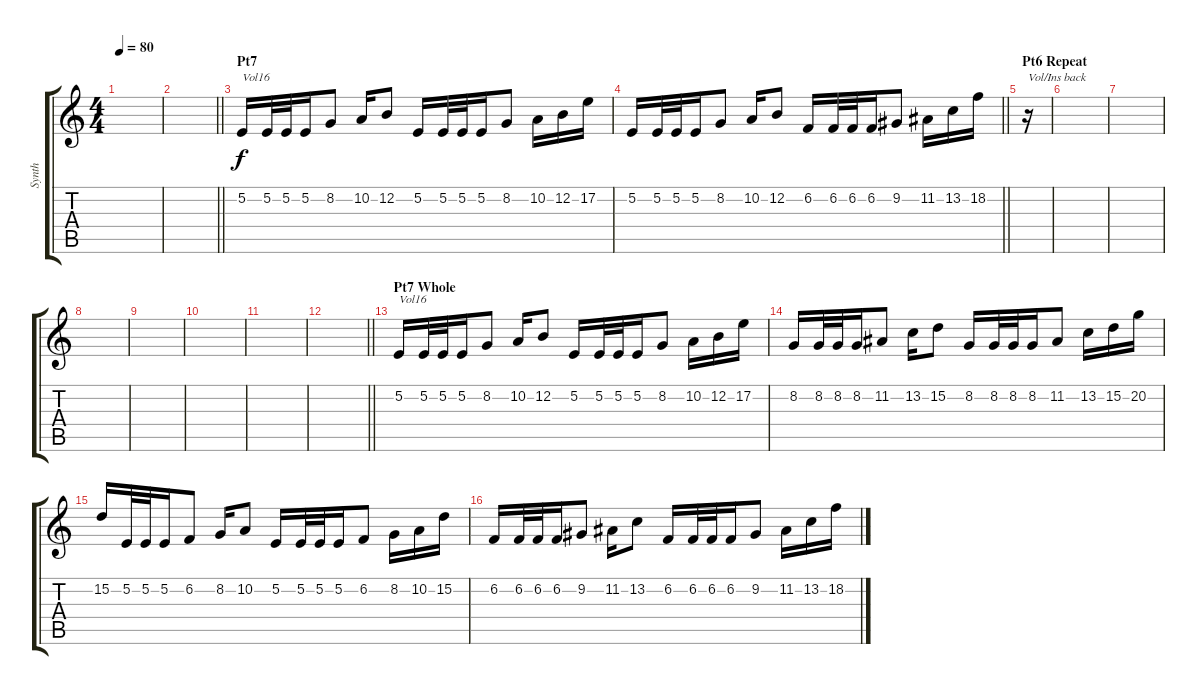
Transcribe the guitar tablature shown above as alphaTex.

\track ("Synth" "Synth") {instrument lead2sawtooth}
\staff {score tabs}
\tuning (E4 B3 G3 D3 A2 E2) {hide}
\ts (4 4)
\tempo 80
\clef g2
\ks c
|
\barLineRight lightlight
|
\section ("" "Pt7")
5.2.16{txt "Vol16" volume 16} 5.2.32 5.2.32 5.2.16 8.2.8 10.2.16 12.2.8 5.2.16 5.2.32 5.2.32 5.2.16 8.2.8 10.2.16 12.2.16 17.2.16 |
\barLineRight lightlight
5.2.16 5.2.32 5.2.32 5.2.16 8.2.8 10.2.16 12.2.8 6.2.16 6.2.32 6.2.32 6.2.16 9.2.8 11.2.16 13.2.16 18.2.16 |
\section ("" "Pt6 Repeat")
r.16{txt "Vol/Ins back" volume 13 instrument lead2sawtooth} |
|
|
|
|
|
|
\barLineRight lightlight
|
\section ("" "Pt7 Whole")
5.2.16{txt "Vol16" volume 16} 5.2.32 5.2.32 5.2.16 8.2.8 10.2.16 12.2.8 5.2.16 5.2.32 5.2.32 5.2.16 8.2.8 10.2.16 12.2.16 17.2.16 |
8.2.16 8.2.32 8.2.32 8.2.16 11.2.8 13.2.16 15.2.8 8.2.16 8.2.32 8.2.32 8.2.16 11.2.8 13.2.16 15.2.16 20.2.16 |
15.2.16 5.2.32 5.2.32 5.2.16 6.2.8 8.2.16 10.2.8 5.2.16 5.2.32 5.2.32 5.2.16 6.2.8 8.2.16 10.2.16 15.2.16 |
6.2.16 6.2.32 6.2.32 6.2.16 9.2.8 11.2.16 13.2.8 6.2.16 6.2.32 6.2.32 6.2.16 9.2.8 11.2.16 13.2.16 18.2.16
